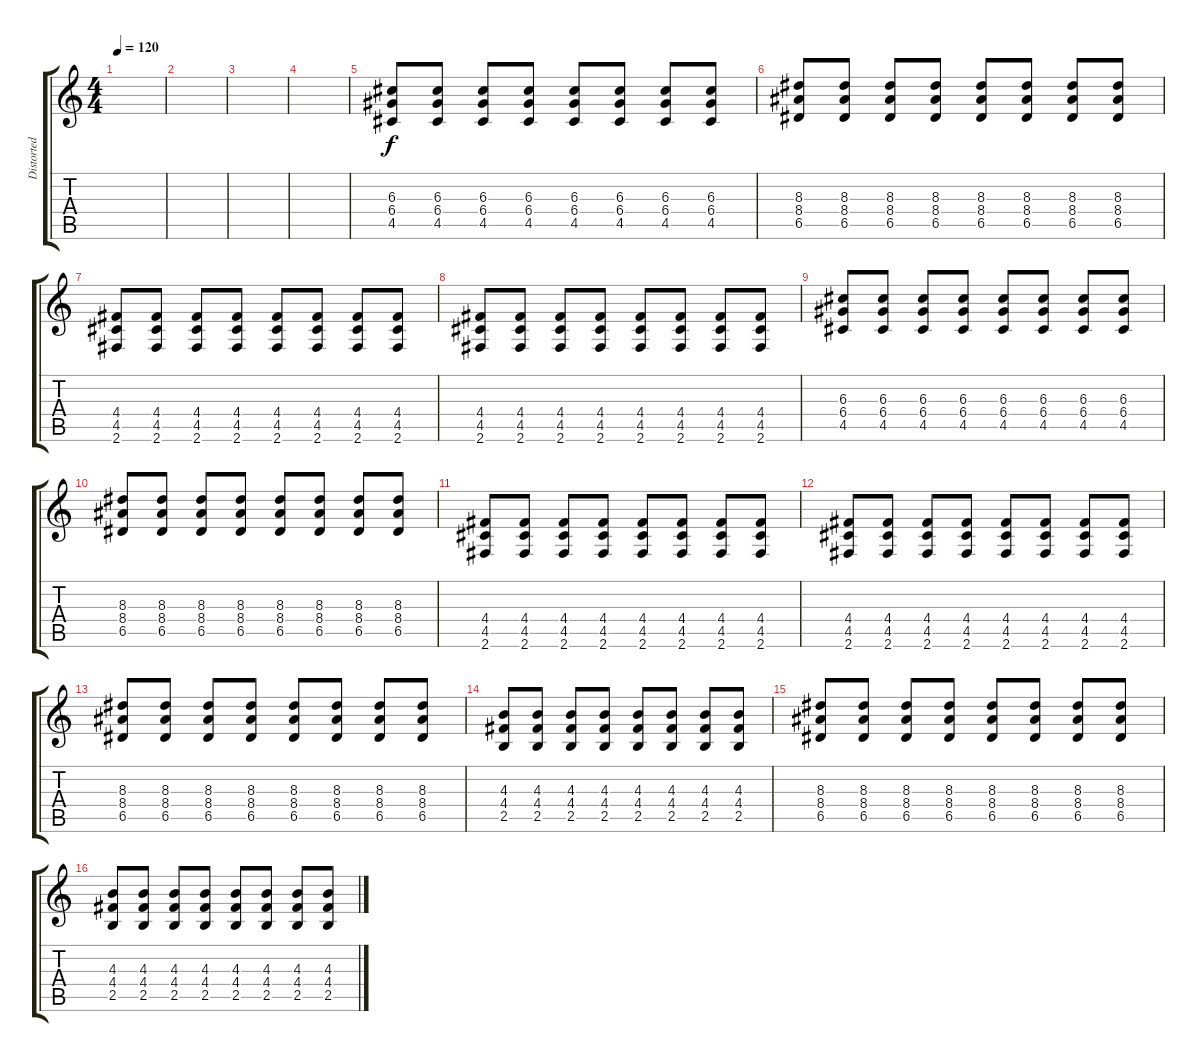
\track ("Distorted Guitar" "Distorted ") {instrument distortionguitar}
\staff {score tabs}
\tuning (E4 B3 G3 D3 A2 E2) {hide}
\ts (4 4)
\tempo 120
\clef g2
\ks c
|
|
|
|
(6.3 6.4 4.5).8 (6.3 6.4 4.5).8 (6.3 6.4 4.5).8 (6.3 6.4 4.5).8 (6.3 6.4 4.5).8 (6.3 6.4 4.5).8 (6.3 6.4 4.5).8 (6.3 6.4 4.5).8 |
(8.3 8.4 6.5).8 (8.3 8.4 6.5).8 (8.3 8.4 6.5).8 (8.3 8.4 6.5).8 (8.3 8.4 6.5).8 (8.3 8.4 6.5).8 (8.3 8.4 6.5).8 (8.3 8.4 6.5).8 |
(4.4 4.5 2.6).8 (4.4 4.5 2.6).8 (4.4 4.5 2.6).8 (4.4 4.5 2.6).8 (4.4 4.5 2.6).8 (4.4 4.5 2.6).8 (4.4 4.5 2.6).8 (4.4 4.5 2.6).8 |
(4.4 4.5 2.6).8 (4.4 4.5 2.6).8 (4.4 4.5 2.6).8 (4.4 4.5 2.6).8 (4.4 4.5 2.6).8 (4.4 4.5 2.6).8 (4.4 4.5 2.6).8 (4.4 4.5 2.6).8 |
(6.3 6.4 4.5).8 (6.3 6.4 4.5).8 (6.3 6.4 4.5).8 (6.3 6.4 4.5).8 (6.3 6.4 4.5).8 (6.3 6.4 4.5).8 (6.3 6.4 4.5).8 (6.3 6.4 4.5).8 |
(8.3 8.4 6.5).8 (8.3 8.4 6.5).8 (8.3 8.4 6.5).8 (8.3 8.4 6.5).8 (8.3 8.4 6.5).8 (8.3 8.4 6.5).8 (8.3 8.4 6.5).8 (8.3 8.4 6.5).8 |
(4.4 4.5 2.6).8 (4.4 4.5 2.6).8 (4.4 4.5 2.6).8 (4.4 4.5 2.6).8 (4.4 4.5 2.6).8 (4.4 4.5 2.6).8 (4.4 4.5 2.6).8 (4.4 4.5 2.6).8 |
(4.4 4.5 2.6).8 (4.4 4.5 2.6).8 (4.4 4.5 2.6).8 (4.4 4.5 2.6).8 (4.4 4.5 2.6).8 (4.4 4.5 2.6).8 (4.4 4.5 2.6).8 (4.4 4.5 2.6).8 |
(8.3 8.4 6.5).8{volume 10} (8.3 8.4 6.5).8 (8.3 8.4 6.5).8 (8.3 8.4 6.5).8 (8.3 8.4 6.5).8 (8.3 8.4 6.5).8 (8.3 8.4 6.5).8 (8.3 8.4 6.5).8 |
(4.3 4.4 2.5).8 (4.3 4.4 2.5).8 (4.3 4.4 2.5).8 (4.3 4.4 2.5).8 (4.3 4.4 2.5).8 (4.3 4.4 2.5).8 (4.3 4.4 2.5).8 (4.3 4.4 2.5).8 |
(8.3 8.4 6.5).8 (8.3 8.4 6.5).8 (8.3 8.4 6.5).8 (8.3 8.4 6.5).8 (8.3 8.4 6.5).8 (8.3 8.4 6.5).8 (8.3 8.4 6.5).8 (8.3 8.4 6.5).8 |
(4.3 4.4 2.5).8 (4.3 4.4 2.5).8 (4.3 4.4 2.5).8 (4.3 4.4 2.5).8 (4.3 4.4 2.5).8 (4.3 4.4 2.5).8 (4.3 4.4 2.5).8 (4.3 4.4 2.5).8
